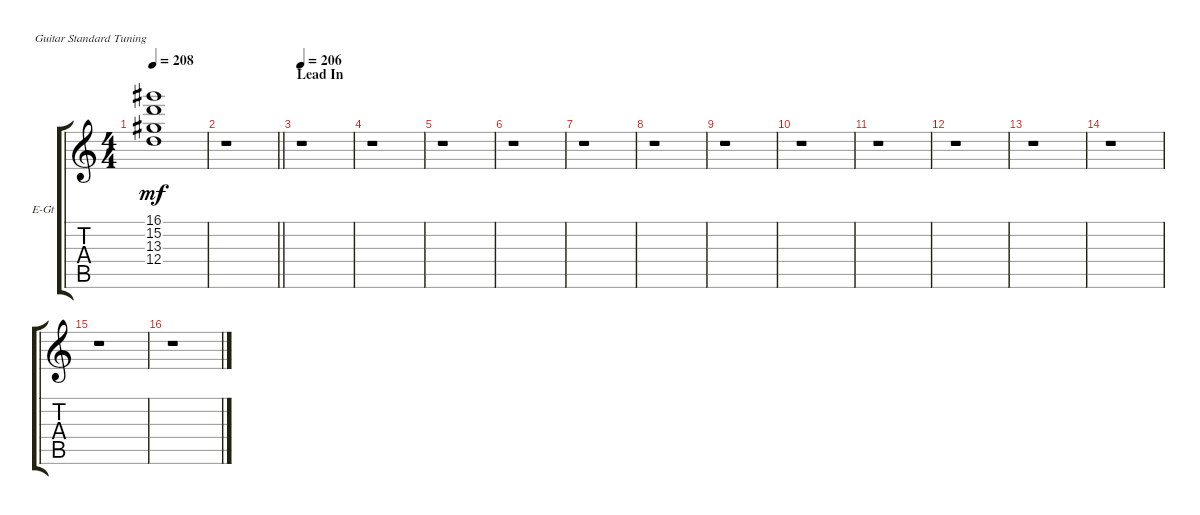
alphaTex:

\bracketExtendMode groupsimilarinstruments
\firstSystemTrackNameOrientation horizontal
\otherSystemsTrackNameOrientation horizontal
\track ("Gtr. 3 - Paul" "E-Gt") {instrument electricguitarjazz}
\staff {score tabs}
\tuning (E4 B3 G3 D3 A2 E2)
\ts (4 4)
\tempo 208
\clef g2
\ks c
(16.1{t} 15.2{t} 13.3{t} 12.4{t}).1{dy mf} |
\barLineRight lightlight
r.1 |
\section ("" "Lead In")
\tempo 206
r.1 |
r.1 |
r.1 |
r.1 |
r.1 |
r.1 |
r.1 |
r.1 |
r.1 |
r.1 |
r.1 |
r.1 |
r.1 |
r.1
